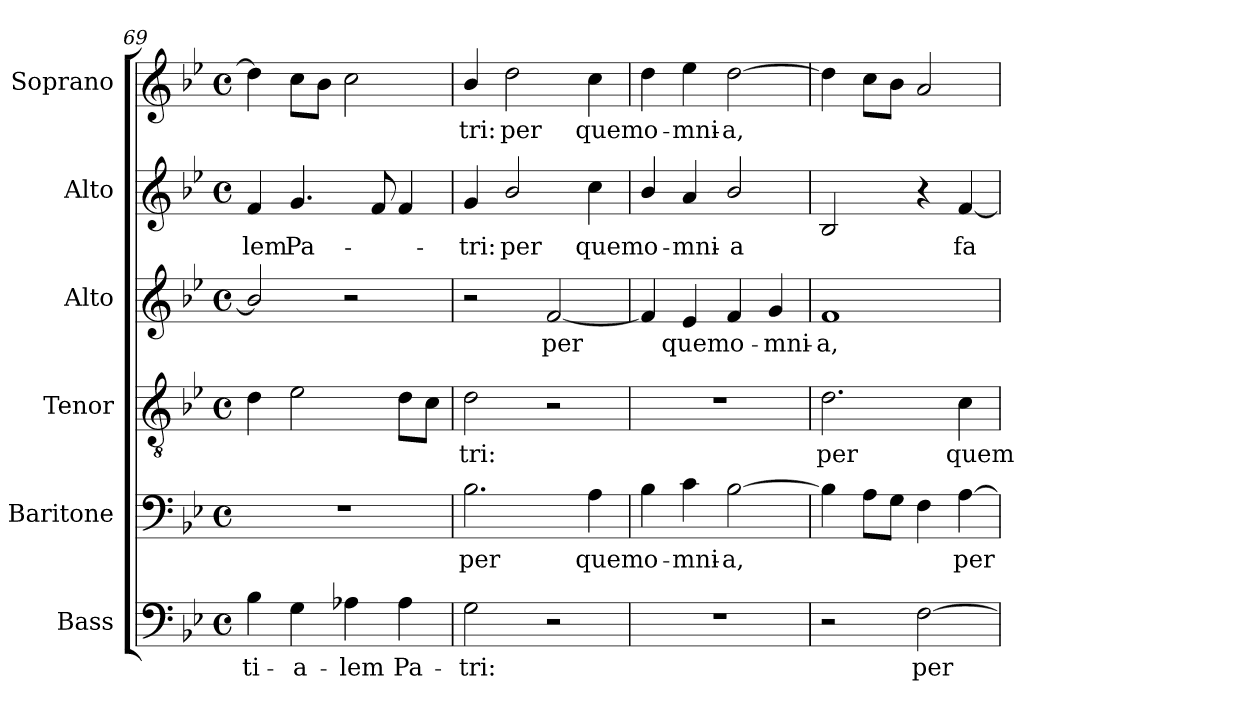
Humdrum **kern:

**kern	**text	**kern	**text	**kern	**text	**kern	**text	**kern	**text	**kern	**text
*part6	*part6	*part5	*part5	*part4	*part4	*part3	*part3	*part2	*part2	*part1	*part1
*staff6	*staff6	*staff5	*staff5	*staff4	*staff4	*staff3	*staff3	*staff2	*staff2	*staff1	*staff1
*I"Bass	*	*I"Baritone	*	*I"Tenor	*	*I"Alto	*	*I"Alto	*	*I"Soprano	*
*I'B.	*	*I'Bar.	*	*I'T.	*	*I'A.	*	*I'A.	*	*I'S.	*
*clefF4	*	*clefF4	*	*clefGv2	*	*clefG2	*	*clefG2	*	*clefG2	*
*	*	*	*	*ITrd7c12	*	*	*	*	*	*	*
*k[b-e-]	*	*k[b-e-]	*	*k[b-e-]	*	*k[b-e-]	*	*k[b-e-]	*	*k[b-e-]	*
*B-:	*	*B-:	*	*B-:	*	*B-:	*	*B-:	*	*B-:	*
*M4/4	*	*M4/4	*	*M4/4	*	*M4/4	*	*M4/4	*	*M4/4	*
*met(c)	*	*met(c)	*	*met(c)	*	*met(c)	*	*met(c)	*	*met(c)	*
=69	=69	=69	=69	=69	=69	=69	=69	=69	=69	=69	=69
!	!LO:LY:b:color=#000000	!	!	!	!	!	!	!	!	!	!
!	!	!	!	!	!	!	!	!	!LO:LY:b:color=#000000	!	!
4B-i\	-ti-	1r	.	4Di\	.	2b-i/]	.	4fi/	-lem	4ddi\]	.
!	!LO:LY:b:color=#000000	!	!	!	!	!	!	!	!	!	!
!	!	!	!	!	!	!	!	!	!LO:LY:b:color=#000000	!	!
4Gi\	-a-	.	.	2E-i\	.	.	.	4.gi/	Pa-	8cci\L	.
.	.	.	.	.	.	.	.	.	.	8b-i\J	.
!	!LO:LY:b:color=#000000	!	!	!	!	!	!	!	!	!	!
4A-i\	-lem	.	.	.	.	2r	.	.	.	2cci\	.
.	.	.	.	.	.	.	.	8fi/	.	.	.
!	!LO:LY:b:color=#000000	!	!	!	!	!	!	!	!	!	!
4A-i\	Pa-	.	.	8Di\L	.	.	.	4fi/	.	.	.
.	.	.	.	8Ci\J	.	.	.	.	.	.	.
=70	=70	=70	=70	=70	=70	=70	=70	=70	=70	=70	=70
!	!LO:LY:b:color=#000000	!	!	!	!	!	!	!	!	!	!
!	!	!	!LO:LY:b:color=#000000	!	!	!	!	!	!	!	!
!	!	!	!	!	!LO:LY:b:color=#000000	!	!	!	!	!	!
!	!	!	!	!	!	!	!	!	!LO:LY:b:color=#000000	!	!
!	!	!	!	!	!	!	!	!	!	!	!LO:LY:b:color=#000000
2Gi\	-tri:	2.B-i\	per	2Di\	-tri:	2r	.	4gi/	-tri:	4b-i/	-tri:
!	!	!	!	!	!	!	!	!	!LO:LY:b:color=#000000	!	!
!	!	!	!	!	!	!	!	!	!	!	!LO:LY:b:color=#000000
.	.	.	.	.	.	.	.	2b-i/	per	2ddi\	per
!	!	!	!	!	!	!	!LO:LY:b:color=#000000	!	!	!	!
2r	.	.	.	2r	.	[2fi/	per	.	.	.	.
!	!	!	!LO:LY:b:color=#000000	!	!	!	!	!	!	!	!
!	!	!	!	!	!	!	!	!	!LO:LY:b:color=#000000	!	!
!	!	!	!	!	!	!	!	!	!	!	!LO:LY:b:color=#000000
.	.	4Ai\	quem	.	.	.	.	4cci\	quem	4cci\	quem
=71	=71	=71	=71	=71	=71	=71	=71	=71	=71	=71	=71
!	!	!	!LO:LY:b:color=#000000	!	!	!	!	!	!	!	!
!	!	!	!	!	!	!	!	!	!LO:LY:b:color=#000000	!	!
!	!	!	!	!	!	!	!	!	!	!	!LO:LY:b:color=#000000
1r	.	4B-i\	o-	1r	.	4fi/]	.	4b-i/	o-	4ddi\	o-
!	!	!	!LO:LY:b:color=#000000	!	!	!	!	!	!	!	!
!	!	!	!	!	!	!	!LO:LY:b:color=#000000	!	!	!	!
!	!	!	!	!	!	!	!	!	!LO:LY:b:color=#000000	!	!
!	!	!	!	!	!	!	!	!	!	!	!LO:LY:b:color=#000000
.	.	4ci\	-mni-	.	.	4e-i/	quem	4ai/	-mni-	4ee-i\	-mni-
!	!	!	!LO:LY:b:color=#000000	!	!	!	!	!	!	!	!
!	!	!	!	!	!	!	!LO:LY:b:color=#000000	!	!	!	!
!	!	!	!	!	!	!	!	!	!LO:LY:b:color=#000000	!	!
!	!	!	!	!	!	!	!	!	!	!	!LO:LY:b:color=#000000
.	.	[2B-i\	-a,	.	.	4fi/	o-	2b-i/	-a	[2ddi\	-a,
!	!	!	!	!	!	!	!LO:LY:b:color=#000000	!	!	!	!
.	.	.	.	.	.	4gi/	-mni-	.	.	.	.
!!LO:PB:g=z
=72	=72	=72	=72	=72	=72	=72	=72	=72	=72	=72	=72
!	!	!	!	!	!LO:LY:b:color=#000000	!	!	!	!	!	!
!	!	!	!	!	!	!	!LO:LY:b:color=#000000	!	!	!	!
2r	.	4B-i\]	.	2.Di\	per	1fi	-a,	2B-i/	.	4ddi\]	.
.	.	8Ai\L	.	.	.	.	.	.	.	8cci\L	.
.	.	8Gi\J	.	.	.	.	.	.	.	8b-i\J	.
!	!LO:LY:b:color=#000000	!	!	!	!	!	!	!	!	!	!
[2Fi\	per	4Fi\	.	.	.	.	.	4r	.	2ai/	.
!	!	!	!LO:LY:b:color=#000000	!	!	!	!	!	!	!	!
!	!	!	!	!	!LO:LY:b:color=#000000	!	!	!	!	!	!
!	!	!	!	!	!	!	!	!	!LO:LY:b:color=#000000	!	!
.	.	[4Ai\	per	4Ci\	quem	.	.	[4fi/	fa-	.	.
=	=	=	=	=	=	=	=	=	=	=	=
*-	*-	*-	*-	*-	*-	*-	*-	*-	*-	*-	*-
